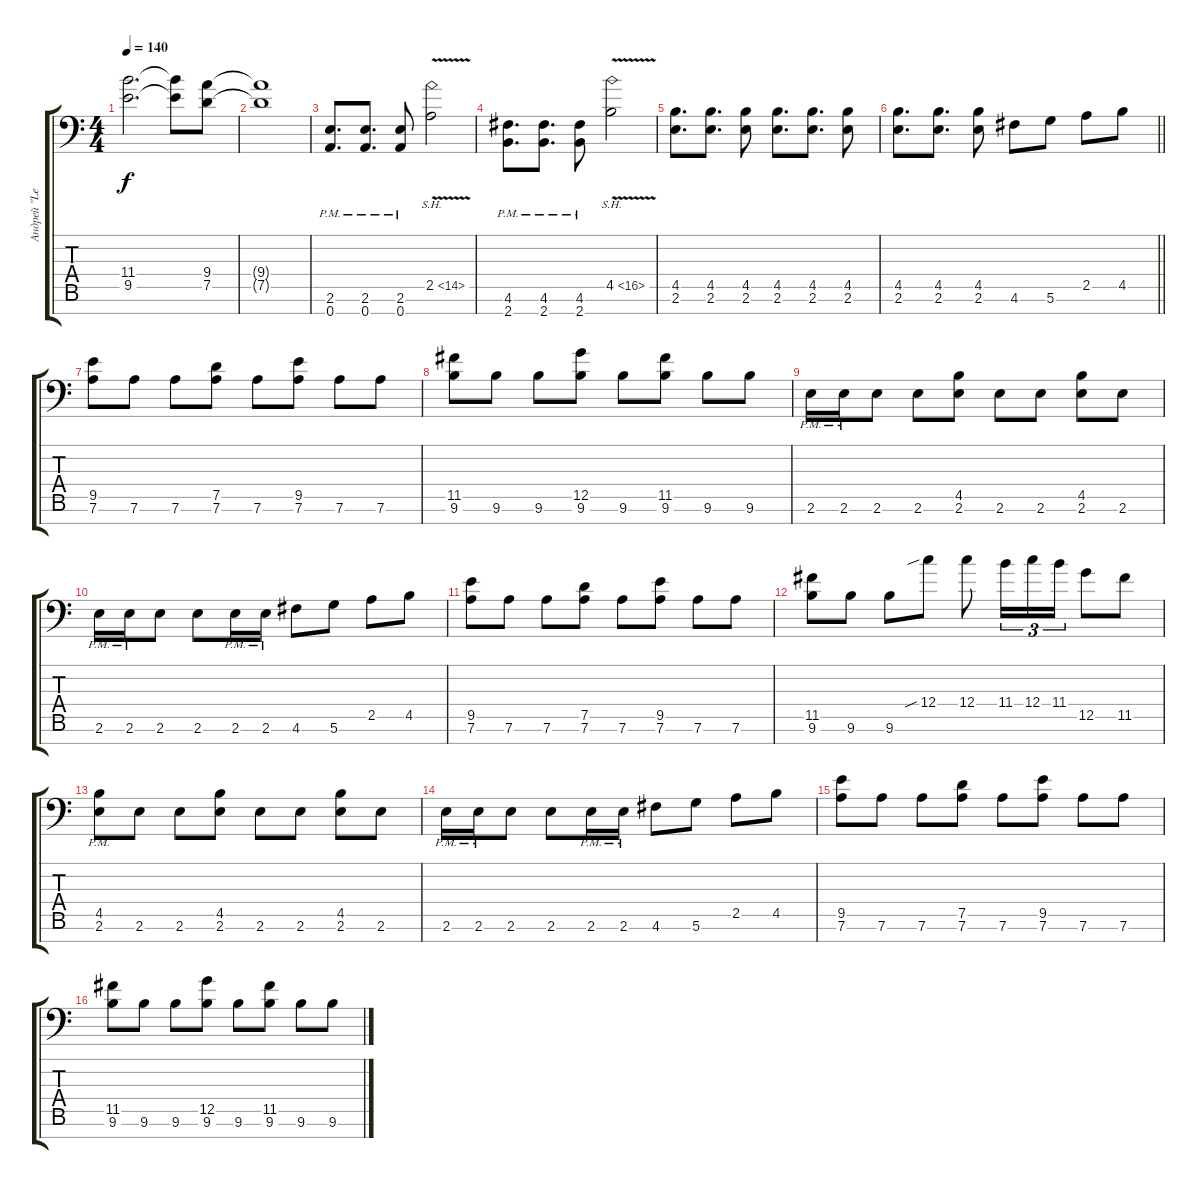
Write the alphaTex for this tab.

\track ("Андрей \"Leo\" Леонтьев" "Андрей \"Le") {instrument overdrivenguitar}
\staff {score tabs}
\tuning (D4 A3 F3 C3 G2 D2 A1) {hide}
\ts (4 4)
\tempo 140
\clef f4
\ks c
(11.4 9.5).2{d dy f} (11.4{t} 9.5{t}).8 (9.4 7.5).8 |
(9.4{t} 7.5{t}).1 |
(2.6{pm} 0.7{pm}).8{d} (2.6{pm} 0.7{pm}).8{d} (2.6{pm} 0.7{pm}).8 2.5{sh 12 v}.2{instrument guitarharmonics} |
(4.6{pm} 2.7{pm}).8{d instrument overdrivenguitar} (4.6{pm} 2.7{pm}).8{d} (4.6{pm} 2.7{pm}).8 4.5{sh 12 v}.2{instrument guitarharmonics} |
(4.5 2.6).8{d instrument overdrivenguitar} (4.5 2.6).8{d} (4.5 2.6).8 (4.5 2.6).8{d} (4.5 2.6).8{d} (4.5 2.6).8 |
\barLineRight lightlight
(4.5 2.6).8{d} (4.5 2.6).8{d} (4.5 2.6).8 4.6.8 5.6.8 2.5.8 4.5.8 |
(9.5 7.6).8 7.6.8 7.6.8 (7.5 7.6).8 7.6.8 (9.5 7.6).8 7.6.8 7.6.8 |
(11.5 9.6).8 9.6.8 9.6.8 (12.5 9.6).8 9.6.8 (11.5 9.6).8 9.6.8 9.6.8 |
2.6{pm}.16 2.6{pm}.16 2.6.8 2.6.8 (4.5 2.6).8 2.6.8 2.6.8 (4.5 2.6).8 2.6.8 |
2.6{pm}.16 2.6{pm}.16 2.6.8 2.6.8 2.6{pm}.16 2.6{pm}.16 4.6.8 5.6.8 2.5.8 4.5.8 |
(9.5 7.6).8 7.6.8 7.6.8 (7.5 7.6).8 7.6.8 (9.5 7.6).8 7.6.8 7.6.8 |
(11.5 9.6).8 9.6.8 9.6.8 12.4{sib}.8 12.4.8 11.4.16{tu (3 2)} 12.4.16{tu (3 2)} 11.4.16{tu (3 2)} 12.5.8 11.5.8 |
(4.5 2.6{pm}).8 2.6.8 2.6.8 (4.5 2.6).8 2.6.8 2.6.8 (4.5 2.6).8 2.6.8 |
2.6{pm}.16 2.6{pm}.16 2.6.8 2.6.8 2.6{pm}.16 2.6{pm}.16 4.6.8 5.6.8 2.5.8 4.5.8 |
(9.5 7.6).8 7.6.8 7.6.8 (7.5 7.6).8 7.6.8 (9.5 7.6).8 7.6.8 7.6.8 |
(11.5 9.6).8 9.6.8 9.6.8 (12.5 9.6).8 9.6.8 (11.5 9.6).8 9.6.8 9.6.8
